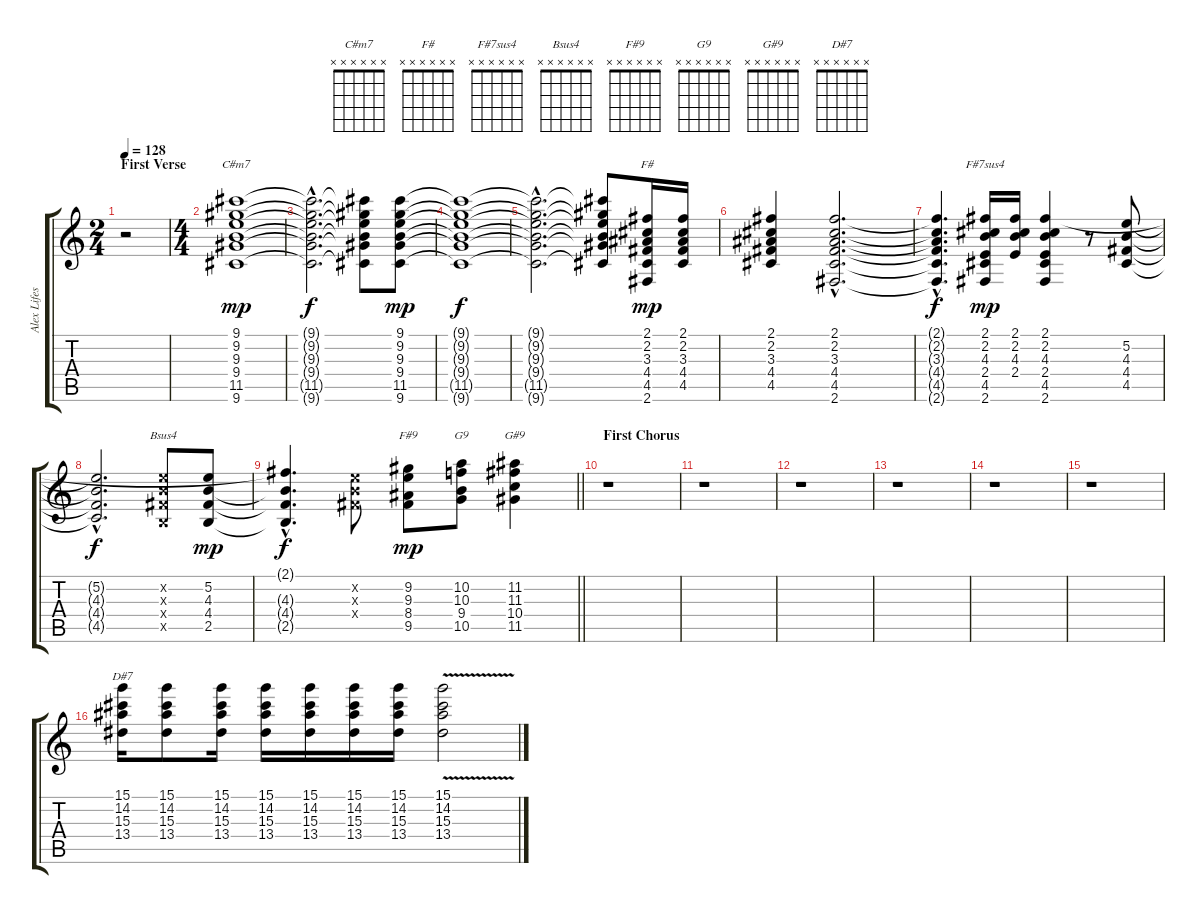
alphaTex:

\track ("Alex Lifeson 1" "Alex Lifes") {instrument overdrivenguitar}
\staff {score tabs}
\tuning (E4 B3 G3 D3 A2 E2) {hide}
\chord ("C#m7" x x x x x x) {firstfret 0}
\chord ("F#" x x x x x x) {firstfret 0}
\chord ("F#7sus4" x x x x x x) {firstfret 0}
\chord ("Bsus4" x x x x x x) {firstfret 0}
\chord ("F#9" x x x x x x) {firstfret 0}
\chord ("G9" x x x x x x) {firstfret 0}
\chord ("G#9" x x x x x x) {firstfret 0}
\chord ("D#7" x x x x x x) {firstfret 0}
\ts (2 4)
\section ("" "First Verse")
\tempo 128
\clef g2
\ks c
r.2{dy mp instrument overdrivenguitar} |
\ts (4 4)
(9.1 9.2 9.3 9.4 11.5 9.6).1{ch "C#m7" instrument overdrivenguitar} |
(9.1{hac t} 9.2{hac t} 9.3{hac t} 9.4{hac t} 11.5{hac t} 9.6{hac t}).2{d dy f} (9.1{t} 9.2{t} 9.3{t} 9.4{t} 11.5{t} 9.6{t}).8 (9.1 9.2 9.3 9.4 11.5 9.6).8{dy mp} |
(9.1{t} 9.2{t} 9.3{t} 9.4{t} 11.5{t} 9.6{t}).1{dy f} |
(9.1{hac t} 9.2{hac t} 9.3{hac t} 9.4{hac t} 11.5{hac t} 9.6{hac t}).2{d} (9.1{t} 9.2{t} 9.3{t} 9.4{t} 11.5{t} 9.6{t}).8 (2.1 2.2 3.3 4.4 4.5 2.6).16{ch "F#" dy mp} (2.1 2.2 3.3 4.4 4.5).16 |
(2.1 2.2 3.3 4.4 4.5).4 (2.1{hac} 2.2{hac} 3.3{hac} 4.4{hac} 4.5{hac} 2.6{hac}).2{d} |
(2.1{hac t} 2.2{hac t} 3.3{hac t} 4.4{hac t} 4.5{hac t} 2.6{hac t}).4{d dy f} (2.1 2.2 4.3 2.4 4.5 2.6).16{ch "F#7sus4" dy mp} (2.1 2.2 4.3 2.4).16 (2.1 2.2 4.3 2.4 4.5 2.6).4 r.8 (5.2 4.3 4.4 4.5).8 |
(5.2{hac t} 4.3{hac t} 4.4{hac t} 4.5{hac t}).2{d dy f} (5.2{x} 4.3{x} 4.4{x} 2.5{x}).8{ch "Bsus4"} (5.2 4.3 4.4 2.5).8{dy mp} |
\barLineRight lightlight
(2.1{hac t} 4.3{hac t} 4.4{hac t} 2.5{hac t}).4{d dy f} (5.2{x} 4.3{x} 4.4{x}).8 (9.2 9.3 8.4 9.5).8{ch "F#9" dy mp} (10.2 10.3 9.4 10.5).8{ch "G9"} (11.2 11.3 10.4 11.5).4{ch "G#9"} |
\section ("" "First Chorus")
r.1 |
r.1 |
r.1 |
r.1 |
r.1 |
r.1 |
(15.1 14.2 15.3 13.4).16{ch "D#7"} (15.1 14.2 15.3 13.4).8 (15.1 14.2 15.3 13.4).16 (15.1 14.2 15.3 13.4).16 (15.1 14.2 15.3 13.4).16 (15.1 14.2 15.3 13.4).16 (15.1 14.2 15.3 13.4).16 (15.1{v} 14.2 15.3 13.4).2
